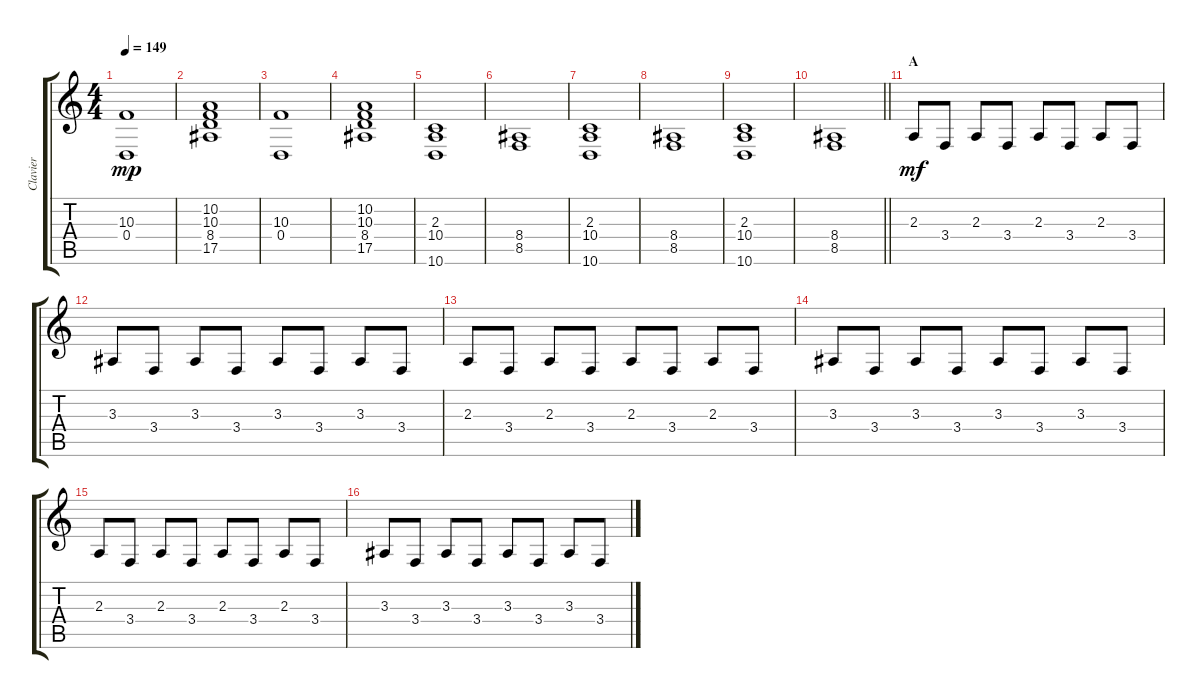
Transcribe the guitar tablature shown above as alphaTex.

\track ("Clavier" "Clavier") {instrument electricpiano1}
\staff {score tabs}
\tuning (E4 B3 G3 D3 A2 E2) {hide}
\ts (4 4)
\tempo 149
\clef g2
\ks c
(10.3 0.4).1{dy mp instrument electricpiano1} |
(10.2 10.3 8.4 17.5).1 |
(10.3 0.4).1 |
(10.2 10.3 8.4 17.5).1 |
(2.3 10.4 10.6).1 |
(8.4 8.5).1 |
(2.3 10.4 10.6).1 |
(8.4 8.5).1 |
(2.3 10.4 10.6).1 |
\barLineRight lightlight
(8.4 8.5).1 |
\section ("" "A")
2.3.8{dy mf} 3.4.8 2.3.8 3.4.8 2.3.8 3.4.8 2.3.8 3.4.8 |
3.3.8 3.4.8 3.3.8 3.4.8 3.3.8 3.4.8 3.3.8 3.4.8 |
2.3.8 3.4.8 2.3.8 3.4.8 2.3.8 3.4.8 2.3.8 3.4.8 |
3.3.8 3.4.8 3.3.8 3.4.8 3.3.8 3.4.8 3.3.8 3.4.8 |
2.3.8 3.4.8 2.3.8 3.4.8 2.3.8 3.4.8 2.3.8 3.4.8 |
3.3.8 3.4.8 3.3.8 3.4.8 3.3.8 3.4.8 3.3.8 3.4.8
